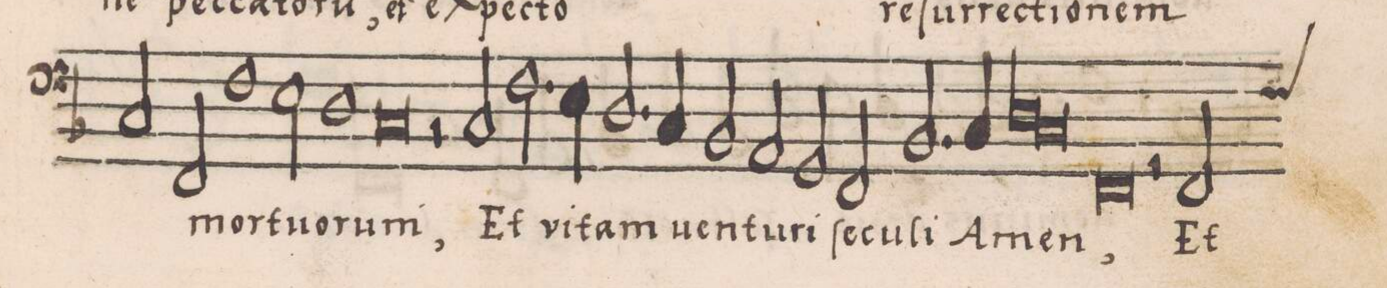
**kern	**text
*I"BASSVS	*
*clefF4	*
*k[b-]	*
*M2/1	*
2C/	.
2FF/	.
1F\	-mor-
=201-	=201-
2E\	-tu-
1D	-o-
=202-	=202-
0C	-rum,
=203-	=203-
2r	.
2C/	Et
2.F\	vi-
4E\	.
=204-	=204-
2.D/	-tam
4C/	uen-
2BB-/	-tu-
2AA/	.
=205-	=205-
2GG/	-ri
2FF/	ſe-
2.BB-/	-cu-
4C/	-li
=206-	=206-
*lig	*
1D	A-
1C	.
*Xlig	*
=207-	=207-
0FF	-men,
=208-	=208-
2r	.
*custos:F	*
2FF/	Et
*-	*-
